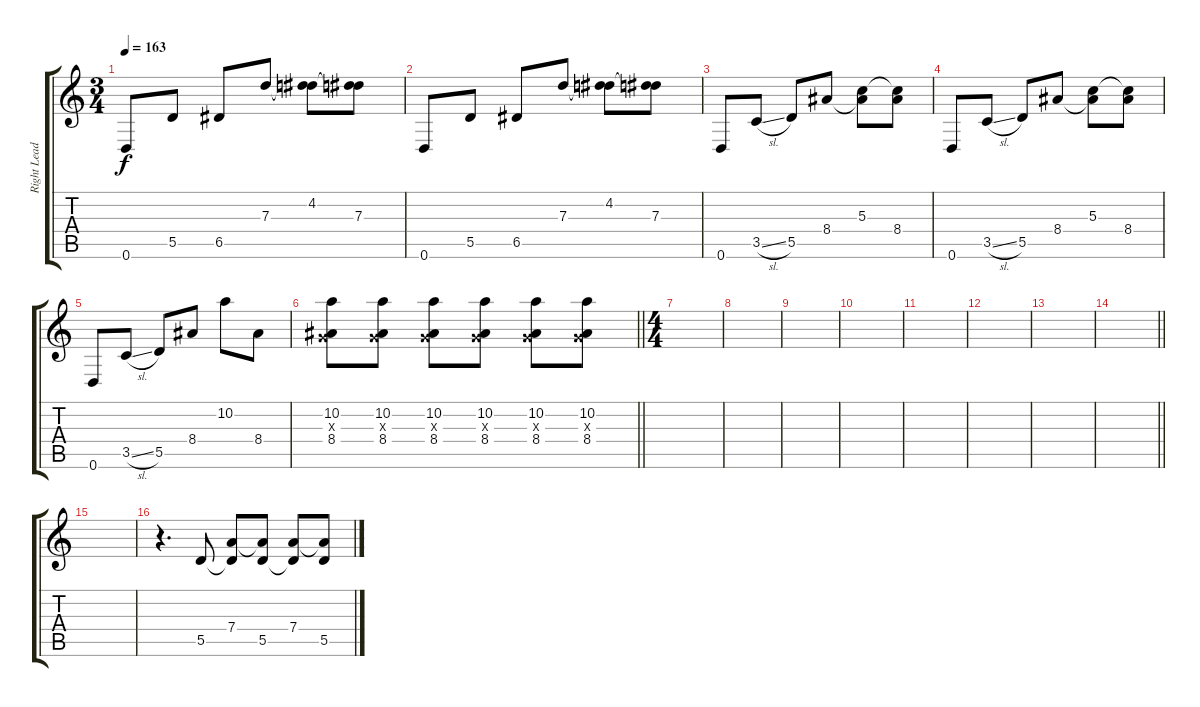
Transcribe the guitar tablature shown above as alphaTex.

\track ("Right Lead" "Right Lead") {instrument distortionguitar}
\staff {score tabs}
\tuning (E4 B3 G3 D3 A2 D2) {hide}
\ts (3 4)
\tempo 163
\clef g2
\ks c
0.6.8{dy f} 5.5.8 6.5.8 7.3.8 (4.2 7.3{t}).8 (4.2{t} 7.3).8 |
0.6.8 5.5.8 6.5.8 7.3.8 (4.2 7.3{t}).8 (4.2{t} 7.3).8 |
0.6.8 3.5{sl}.8 5.5.8 8.4.8 (5.3 8.4{t}).8 (5.3{t} 8.4).8 |
0.6.8 3.5{sl}.8 5.5.8 8.4.8 (5.3 8.4{t}).8 (5.3{t} 8.4).8 |
0.6.8 3.5{sl}.8 5.5.8 8.4.8 10.2.8 8.4.8 |
\barLineRight lightlight
(10.2 0.3{x} 8.4).8 (10.2 0.3{x} 8.4).8 (10.2 0.3{x} 8.4).8 (10.2 0.3{x} 8.4).8 (10.2 0.3{x} 8.4).8 (10.2 0.3{x} 8.4).8 |
\ts (4 4)
\section ("" "")
|
|
|
|
|
|
|
\barLineRight lightlight
|
\section ("" "")
|
r.4{d} 5.5.8 (7.4 5.5{t}).8 (7.4{t} 5.5).8 (7.4 5.5{t}).8 (7.4{t} 5.5).8
